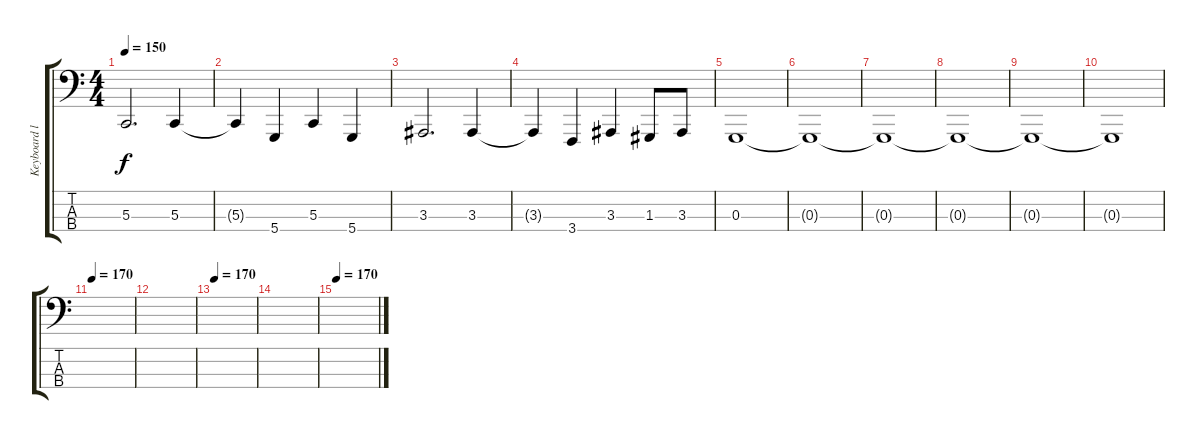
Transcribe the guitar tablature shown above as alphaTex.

\track ("Keyboard low" "Keyboard l") {instrument acousticgrandpiano}
\staff {score tabs}
\tuning (F2 C2 G1 D1) {hide}
\ts (4 4)
\tempo 150
\clef f4
\ks c
5.3.2{d dy f} 5.3.4 |
5.3{t}.4 5.4.4 5.3.4 5.4.4 |
3.3.2{d} 3.3.4 |
3.3{t}.4 3.4.4 3.3.4 1.3.8 3.3.8 |
0.3.1 |
0.3{t}.1 |
0.3{t}.1 |
0.3{t}.1 |
0.3{t}.1 |
0.3{t}.1 |
\tempo 170
|
|
\tempo 170
|
|
\tempo 170
